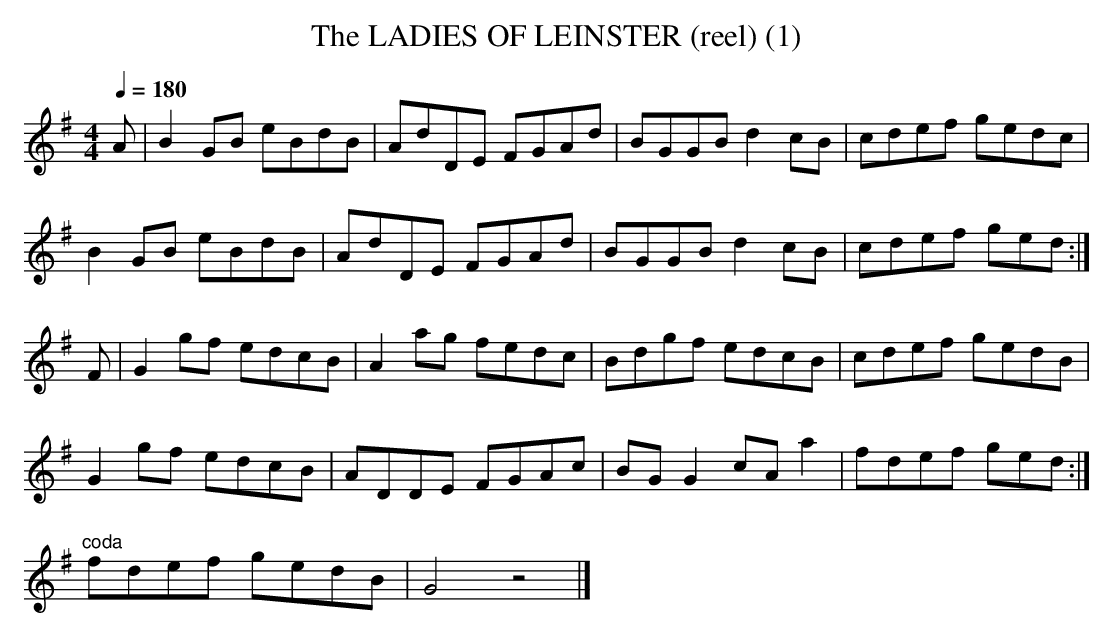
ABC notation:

X:1
T:LADIES OF LEINSTER (reel) (1), The
Q:1/4=180
L:1/8
M:4/4
K:G
A|B2GB eBdB|AdDE FGAd|BGGB d2cB|cdef gedc|
B2GB eBdB|AdDE FGAd|BGGB d2cB|cdef ged:|
F|G2gf edcB|A2ag fedc|Bdgf edcB|cdef gedB|
G2gf edcB|ADDE FGAc|BGG2 cAa2|fdef ged:|
"^coda"fdef gedB|G4z4|]
